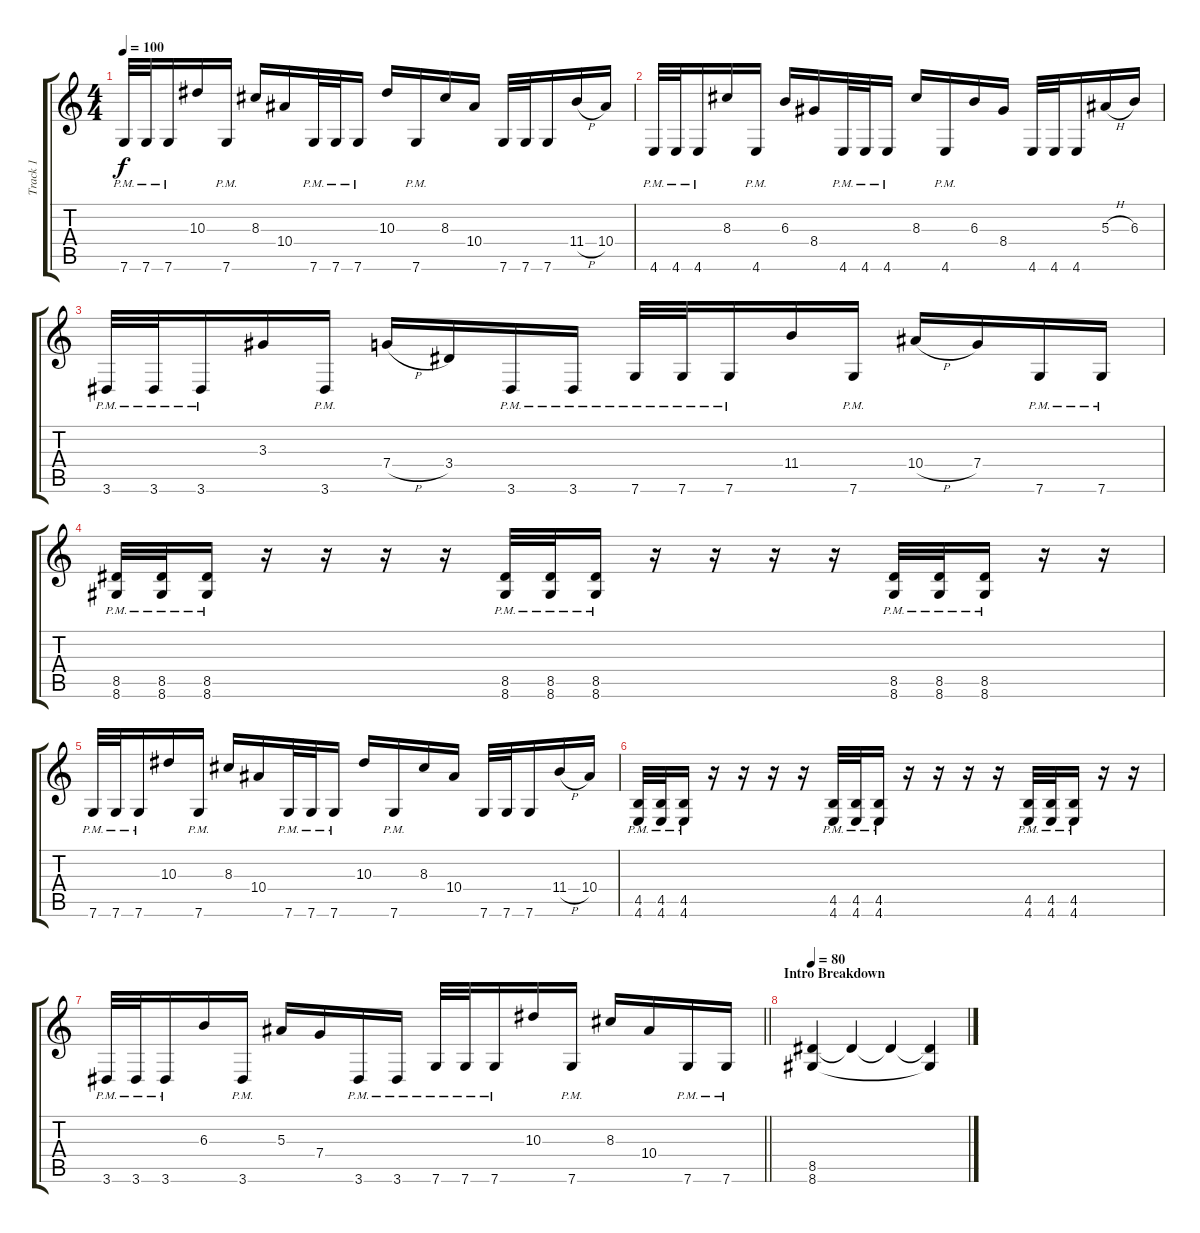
\track ("Track 1" "Track 1") {instrument distortionguitar}
\staff {score tabs}
\tuning (D4 A3 F3 C3 G2 C2) {hide}
\ts (4 4)
\tempo 100
\clef g2
\ks c
7.6{pm}.32{dy f} 7.6{pm}.32 7.6{pm}.16 10.3.16 7.6{pm}.16 8.3.16 10.4.16 7.6{pm}.32 7.6{pm}.32 7.6{pm}.16 10.3.16 7.6{pm}.16 8.3.16 10.4.16 7.6.32 7.6.32 7.6.16 11.4{h}.16 10.4.16 |
4.6{pm}.32 4.6{pm}.32 4.6{pm}.16 8.3.16 4.6{pm}.16 6.3.16 8.4.16 4.6{pm}.32 4.6{pm}.32 4.6{pm}.16 8.3.16 4.6{pm}.16 6.3.16 8.4.16 4.6.32 4.6.32 4.6.16 5.3{h}.16 6.3.16 |
3.6{pm}.32 3.6{pm}.32 3.6{pm}.16 3.3.16 3.6{pm}.16 7.4{h}.16 3.4.16 3.6{pm}.16 3.6{pm}.16 7.6{pm}.32 7.6{pm}.32 7.6{pm}.16 11.4.16 7.6{pm}.16 10.4{h}.16 7.4.16 7.6{pm}.16 7.6{pm}.16 |
(8.5{pm} 8.6{pm}).32 (8.5{pm} 8.6{pm}).32 (8.5{pm} 8.6{pm}).16 r.16 r.16 r.16 r.16 (8.5{pm} 8.6{pm}).32 (8.5{pm} 8.6{pm}).32 (8.5{pm} 8.6{pm}).16 r.16 r.16 r.16 r.16 (8.5{pm} 8.6).32 (8.5{pm} 8.6).32 (8.5{pm} 8.6).16 r.16 r.16 |
7.6{pm}.32 7.6{pm}.32 7.6{pm}.16 10.3.16 7.6{pm}.16 8.3.16 10.4.16 7.6{pm}.32 7.6{pm}.32 7.6{pm}.16 10.3.16 7.6{pm}.16 8.3.16 10.4.16 7.6.32 7.6.32 7.6.16 11.4{h}.16 10.4.16 |
(4.5{pm} 4.6{pm}).32 (4.5{pm} 4.6{pm}).32 (4.5{pm} 4.6{pm}).16 r.16 r.16 r.16 r.16 (4.5{pm} 4.6{pm}).32 (4.5{pm} 4.6{pm}).32 (4.5{pm} 4.6{pm}).16 r.16 r.16 r.16 r.16 (4.5{pm} 4.6).32 (4.5{pm} 4.6).32 (4.5{pm} 4.6).16 r.16 r.16 |
\barLineRight lightlight
3.6{pm}.32 3.6{pm}.32 3.6{pm}.16 6.3.16 3.6{pm}.16 5.3.16 7.4.16 3.6{pm}.16 3.6{pm}.16 7.6{pm}.32 7.6{pm}.32 7.6{pm}.16 10.3.16 7.6{pm}.16 8.3.16 10.4.16 7.6{pm}.16 7.6{pm}.16 |
\section ("" "Intro Breakdown")
\tempo 80
(8.5 8.6).4 8.5{t}.4 8.5{t}.4 (8.5{t} 8.6{t}).4
